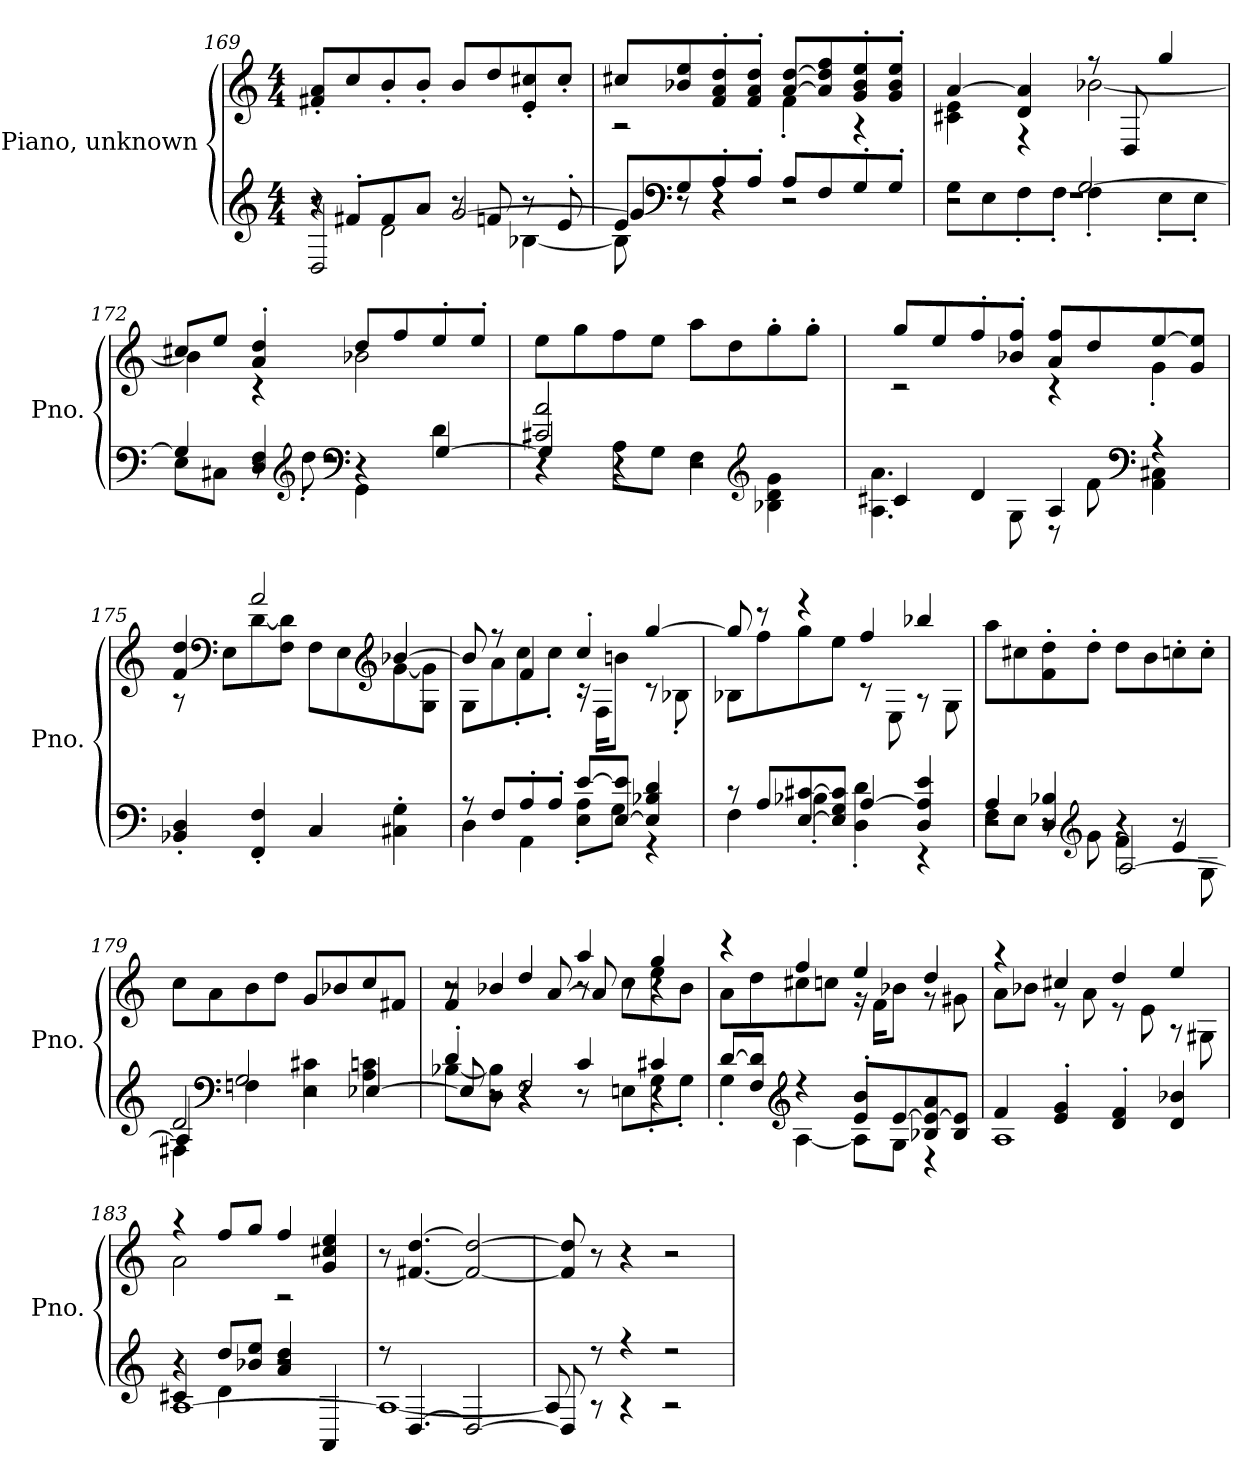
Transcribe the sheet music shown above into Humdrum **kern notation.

**kern	**kern
*part1	*part1
*staff2	*staff1
*I"Piano, unknown	*
*I'Pno.	*
!!LO:LB:g=z
*clefG2	*clefG2
*k[]	*k[]
*M4/4	*M4/4
=169	=169
*^	*
*	*^	*
8r	4r	2D/	8f#X/' 8a/'L
8f#X'/L	.	.	8cc/
8f#/	2d\	.	8b'/
8a/J	.	.	8b'/J
8r	.	[2g/	8b/L
8fn/	.	.	8dd/
8r	[4B-X\	.	8e/' 8cc#X/'
8e'/	.	.	8cc#'/J
=170	=170	=170	=170
*	*	*	*^
8e/L	8B-\]	4g/]	8cc#X/L	2r
*clefF4	*	*	*	*
8G/	8r	.	8b-X/ 8ee/	.
8A'/	4r	4r	8f/' 8a/' 8dd/'	.
8A'/J	.	.	8f/' 8a/' 8dd/'J	.
8A/L	2r	2r	[8a/ [8dd/L	4f'\
8F/	.	.	8a/] 8dd/] 8ff/	.
8G'/	.	.	8g/' 8b-/' 8ee/'	4r
8G'/J	.	.	8g/' 8b-/' 8ee/'J	.
=171	=171	=171	=171	=171
1r	8G\L	2r	[4a/	4c#X\ 4e\
.	8E\	.	.	.
.	8F'\	.	4d/ 4a/]	4r
.	8F'\J	.	.	.
.	4F'\	[2G/	8r	[2b-X\
.	.	.	8D/	.
.	8E'\L	.	4gg/	.
.	8E'\J	.	.	.
!!LO:LB:g=z	!!
=172	=172	=172	=172	=172
1r	8E\L	4G/]	8cc#X/L	4b-\]
.	8C#X\J	.	8ee/J	.
.	8r	4D/ 4F/	4a/' 4dd/'	4r
*clefG2	*	*	*	*
.	8dd'\	.	.	.
*clefF4	*	*	*	*
.	4GG\	4r	8dd/L	2b-X\
.	.	.	8ff/	.
.	4d\	[4G/	8ee'/	.
.	.	.	8ee'/J	.
*	*	*	*v	*v
=173	=173	=173	=173
2c#X/ 2a/	4r	4G/]	8ee\L
.	.	.	8gg\
.	8A\L	4r	8ff\
.	8G\J	.	8ee\J
2r	4F\	2r	8aa\L
.	.	.	8dd\
*clefG2	*	*	*
.	4B-X\ 4d\ 4g\	.	8gg'\
.	.	.	8gg'\J
*	*v	*v	*
=174	=174	=174
*	*	*^
4c#X/	4.A\ 4.a\	8gg/L	2r
.	.	8ee/	.
4d/	.	8ff'/	.
.	8G\	8b-X/' 8ff/'J	.
4A/	8r	8a/ 8ff/L	4r
.	8f\	8dd/	.
*clefF4	*	*	*
4r	4AA\ 4C#X\	[8ee/	4g'\
.	.	8g/ 8ee/]J	.
*v	*v	*	*
!!LO:LB:g=z	!!
=175	=175	=175
4BB-X/' 4D/'	4f/ 4dd/	8r
*	*clefF4	*
.	.	8E\L
4FF/' 4F/'	2a/	[8d\
.	.	8F\ 8d\]J
4C/	.	8F\L
.	.	8E\
*	*clefG2	*
4C#X\' 4G\'	[4b-X/	[8g\
.	.	8G\ 8g\]J
=176	=176	=176
*^	*	*
8r	4D\	8b-/]	8G\L
8F/L	.	8r	8a\
8A'/	4AA\	4f/	8cc'\
8A'/J	.	.	8cc'\J
[8e/L	8E\' 8A\'L	4cc'/	16r
.	.	.	16F\KL
[8E/ 8e/]J	8G\J	.	8bn\J
4E/] 4B-X/ 4d/	4r	[4gg/	8r
.	.	.	8B-X'\
=177	=177	=177	=177
8r	4F\	8gg/]	8B-X\L
8A/L	.	8r	8ff\
[8E/ [8c#X/	4B-X'\	4r	8gg\
8E/] 8G/ 8c#/]J	.	.	8ee\J
[4A/	4D\' 4d\'	4ff/	8r
.	.	.	8E\
4D/ 4A/] 4e/	4r	4bb-X/	8r
.	.	.	8G\
*	*	*v	*v
!!LO:LB:g=z
=178	=178	=178
*	*^	*
2r	8F\L	4A/	8aa\L
.	8E\J	.	8cc#X\
.	8r	4D/ 4B-X/	8f\' 8dd\'
*clefG2	*	*	*
.	8g\	.	8dd'\J
4r	4f\	[2A/	8dd\L
.	.	.	8b\
4e/	8r	.	8ccn'\
.	8G\	.	8cc'\J
=179	=179	=179	=179
2d/	4F#X\	4A/]	8cc\L
.	.	.	8a\
*clefF4	*	*	*
.	4Fn\	2G/	8b\
.	.	.	8dd\J
2r	4E\ 4c#X\	.	8g/L
.	.	.	8b-X/
.	4A\ 4cn\	[4E-X/	8cc/
.	.	.	8f#X/J
=180	=180	=180	=180
*	*	*	*^
*	*	*	*	*^
4d'/	[8B-X\L	8E-/]	4f/	2r	8r
.	8D\ 8B-\]J	8r	.	.	4b-X/
4r	4r	2F/	4dd/	.	.
.	.	.	.	.	[8a/
4c/	8r	.	4aa/	8r	8a/]
.	8En\L	.	.	8cc\L	8r
4c#X/	8G'\	4r	4gg/	8ee\	4r
.	8G'\J	.	.	8b-\J	.
*	*v	*v	*	*	*
*	*	*	*v	*v
!!LO:PB:g=z
=181	=181	=181	=181
[8d/L	4G'\	4r	8a\L
8F/ 8d/]J	.	.	8dd\
*clefG2	*	*	*
4r	[4A\	4ff/	8cc#X\
.	.	.	8ccn\J
8e/' 8b/'L	8A\L]	4ee/	16r
.	.	.	16f\KL
[8e/	8G\J	.	8b-X\J
8B-X/ 8e/_ 8a/	4r	4dd/	8r
8B-/ 8e/]J	.	.	8g#X\
=182	=182	=182	=182
4f/	1A	4r	8a\L
.	.	.	8b-X\J
4e/' 4g/'	.	4cc#X/	8r
.	.	.	8a\
4d/' 4f/'	.	4dd/	8r
.	.	.	8e\
4d/ 4b-X/	.	4ee/	8r
.	.	.	8G#X\
=183	=183	=183	=183
*	*^	*	*
4c#X/	4r	[1A	4r	2a\
8dd/L	4d\	.	8ff/L	.
8b-X/ 8ee/J	.	.	8gg/J	.
4a/ 4dd/	2r	.	4ff/	2r
4AA/	.	.	4g/ 4cc#X/ 4ee/	.
*	*v	*v	*	*
*	*	*v	*v
=184	=184	=184
8r	1A_	8r
[4.D/	.	[4.f#X/ [4.dd/
2D/_	.	2f#/_ 2dd/_
=185	=185	=185
8D/]	8A/]	8f#/] 8dd/]
8r	8r	8r
4r	4r	4r
2r	2r	2r
*v	*v	*
=	=
*-	*-
